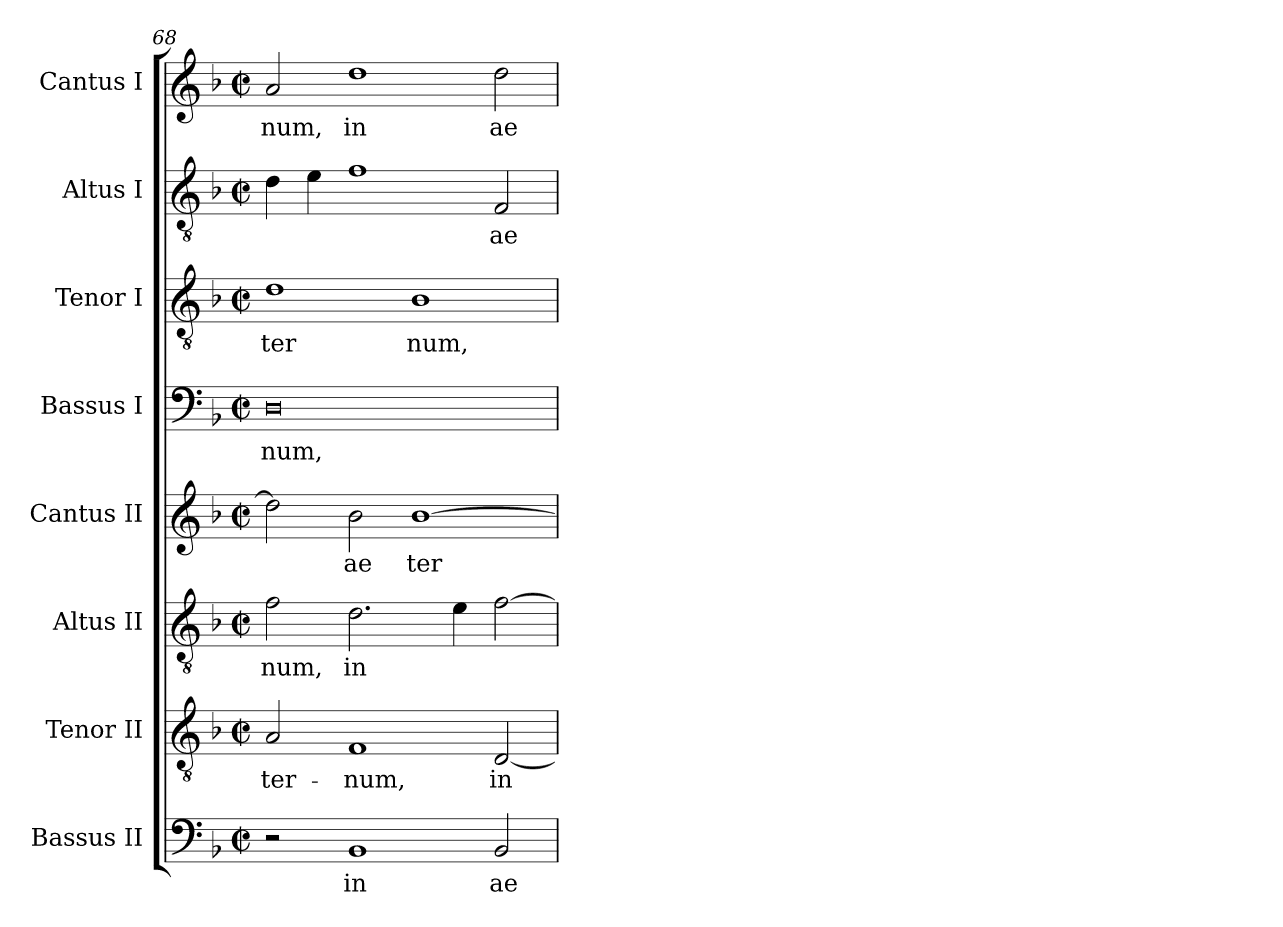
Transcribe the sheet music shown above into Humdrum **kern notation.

**kern	**text	**kern	**text	**kern	**text	**kern	**text	**kern	**text	**kern	**text	**kern	**text	**kern	**text
*part8	*part8	*part7	*part7	*part6	*part6	*part5	*part5	*part4	*part4	*part3	*part3	*part2	*part2	*part1	*part1
*staff8	*staff8	*staff7	*staff7	*staff6	*staff6	*staff5	*staff5	*staff4	*staff4	*staff3	*staff3	*staff2	*staff2	*staff1	*staff1
*I"Bassus II	*	*I"Tenor II	*	*I"Altus II	*	*I"Cantus II	*	*I"Bassus I	*	*I"Tenor I	*	*I"Altus I	*	*I"Cantus I	*
*clefF4	*	*clefGv2	*	*clefGv2	*	*clefG2	*	*clefF4	*	*clefGv2	*	*clefGv2	*	*clefG2	*
*k[b-]	*	*k[b-]	*	*k[b-]	*	*k[b-]	*	*k[b-]	*	*k[b-]	*	*k[b-]	*	*k[b-]	*
*F:	*	*F:	*	*F:	*	*F:	*	*F:	*	*F:	*	*F:	*	*F:	*
*M2/2	*	*M2/2	*	*M2/2	*	*M2/2	*	*M2/2	*	*M2/2	*	*M2/2	*	*M2/2	*
*met(c|)	*	*met(c|)	*	*met(c|)	*	*met(c|)	*	*met(c|)	*	*met(c|)	*	*met(c|)	*	*met(c|)	*
=68	=68	=68	=68	=68	=68	=68	=68	=68	=68	=68	=68	=68	=68	=68	=68
!	!	!	!LO:LY:b:cj	!	!LO:LY:b:cj	!	!	!	!LO:LY:b:cj	!	!LO:LY:b:cj	!	!	!	!LO:LY:b:cj
2r	.	2A/	-ter-	2f\	num,	2dd\]	.	0D	num,	1d	ter	4d\	.	2a/	num,
.	.	.	.	.	.	.	.	.	.	.	.	4e\	.	.	.
!	!LO:LY:b:cj	!	!LO:LY:b:cj	!	!LO:LY:b:cj	!	!LO:LY:b:cj	!	!	!	!	!	!	!	!LO:LY:b:cj
1BB-	in	1F	-num,	2.d\	in	2b-\	ae	.	.	.	.	1f	.	1dd	in
!	!	!	!	!	!	!	!LO:LY:b:cj	!	!	!	!LO:LY:b:cj	!	!	!	!
.	.	.	.	.	.	[<1b-	ter	.	.	1B-	num,	.	.	.	.
.	.	.	.	4e\	.	.	.	.	.	.	.	.	.	.	.
!	!LO:LY:b:cj	!	!LO:LY:b:cj	!	!	!	!	!	!	!	!	!	!LO:LY:b:cj	!	!LO:LY:b:cj
2BB-/	ae	[>2D/	in	[>2f\	.	.	.	.	.	.	.	2F/	ae	2dd\	ae
=	=	=	=	=	=	=	=	=	=	=	=	=	=	=	=
*-	*-	*-	*-	*-	*-	*-	*-	*-	*-	*-	*-	*-	*-	*-	*-
